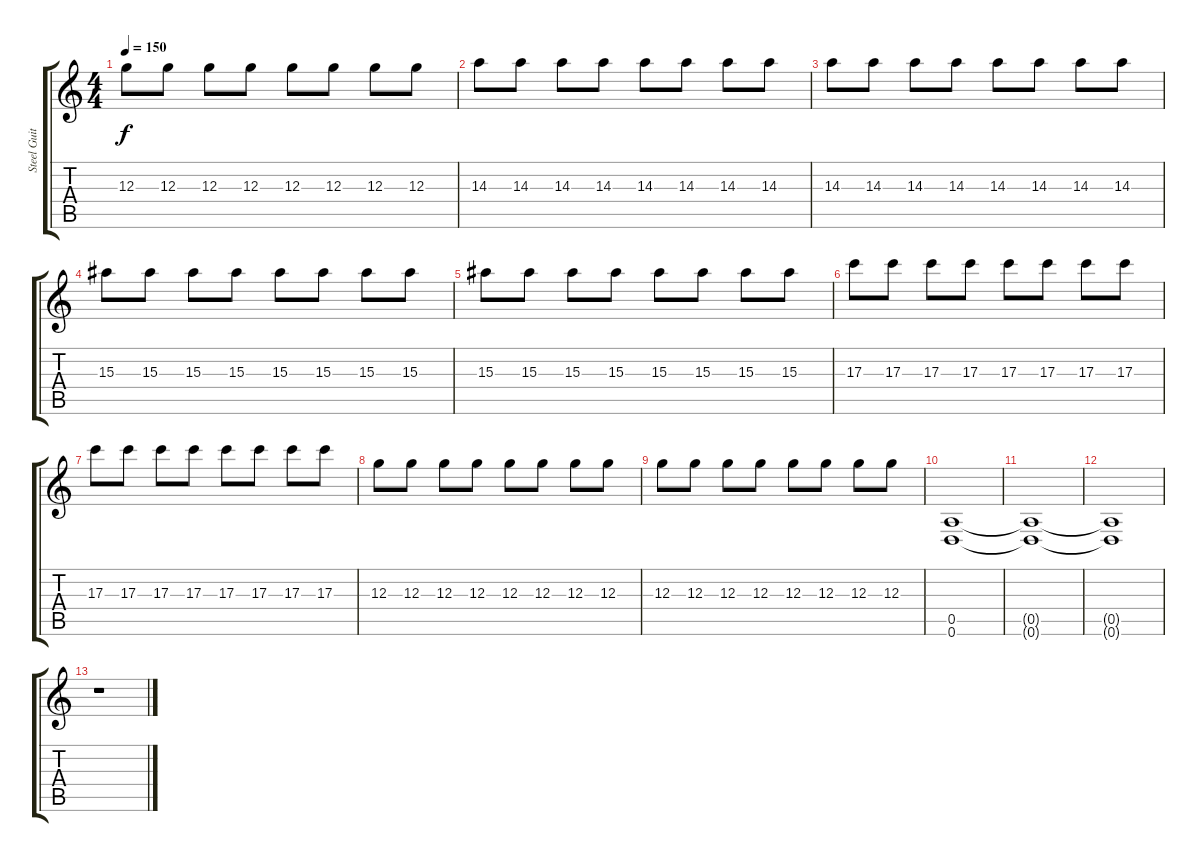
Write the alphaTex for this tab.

\track ("Steel Guitar" "Steel Guit") {mute instrument acousticguitarsteel}
\staff {score tabs}
\tuning (E4 B3 G3 D3 A2 D2) {hide}
\ts (4 4)
\tempo 150
\clef g2
\ks c
12.3.8{dy f} 12.3.8 12.3.8 12.3.8 12.3.8 12.3.8 12.3.8 12.3.8 |
14.3.8 14.3.8 14.3.8 14.3.8 14.3.8 14.3.8 14.3.8 14.3.8 |
14.3.8 14.3.8 14.3.8 14.3.8 14.3.8 14.3.8 14.3.8 14.3.8 |
15.3.8 15.3.8 15.3.8 15.3.8 15.3.8 15.3.8 15.3.8 15.3.8 |
15.3.8 15.3.8 15.3.8 15.3.8 15.3.8 15.3.8 15.3.8 15.3.8 |
17.3.8 17.3.8 17.3.8 17.3.8 17.3.8 17.3.8 17.3.8 17.3.8 |
17.3.8 17.3.8 17.3.8 17.3.8 17.3.8 17.3.8 17.3.8 17.3.8 |
12.3.8 12.3.8 12.3.8 12.3.8 12.3.8 12.3.8 12.3.8 12.3.8 |
12.3.8 12.3.8 12.3.8 12.3.8 12.3.8 12.3.8 12.3.8 12.3.8 |
(0.5 0.6).1 |
(0.5{t} 0.6{t}).1 |
(0.5{t} 0.6{t}).1 |
r.1
